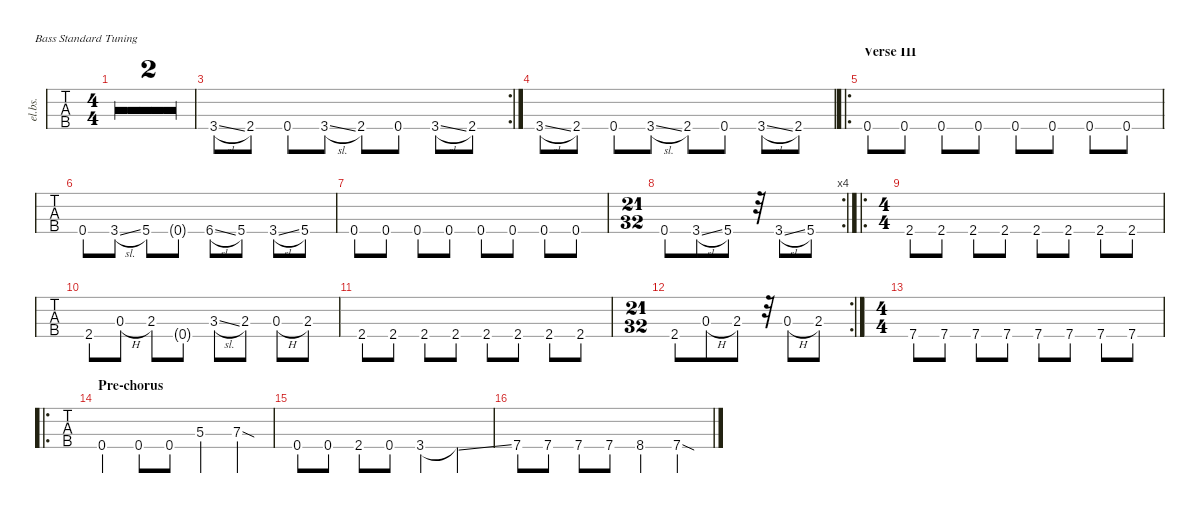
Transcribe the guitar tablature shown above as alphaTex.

\defaultSystemsLayout 4
\hideDynamics
\bracketExtendMode nobrackets
\track ("Bass" "el.bs.") {defaultSystemsLayout 4 multiBarRest instrument electricbassfinger}
\staff {tabs}
\tuning (G2 D2 A1 E1)
\ts (4 4)
\tempo 212
\clef f4
\ks c
r.1{dy f} |
r.1 |
\rc 2
3.4{sl}.8{dy mf} 2.4{acc #}.8 0.4.8 3.4{sl}.8 2.4{acc #}.8 0.4.8 3.4{sl}.8 2.4{acc #}.8 |
3.4{sl}.8 2.4{acc #}.8 0.4.8 3.4{sl}.8 2.4{acc #}.8 0.4.8 3.4{sl}.8 2.4{acc #}.8 |
\ro
\section ("" "Verse III")
0.4.8{dy f} 0.4.8 0.4.8 0.4.8 0.4.8 0.4.8 0.4.8 0.4.8 |
0.4.8 3.4{sl}.8 5.4.8 0.4{g}.8 6.4{sl acc #}.8 5.4.8 3.4{sl}.8 5.4.8 |
0.4.8 0.4.8 0.4.8 0.4.8 0.4.8 0.4.8 0.4.8 0.4.8 |
\rc 4
\ts (21 32)
\beaming (8 3 2)
0.4.8 3.4{sl}.8 5.4.8 r.32 3.4{sl}.8 5.4.8 |
\ro
\ts (4 4)
\beaming (8 2 2 2 2)
2.4{acc #}.8 2.4{acc #}.8 2.4{acc #}.8 2.4{acc #}.8 2.4{acc #}.8 2.4{acc #}.8 2.4{acc #}.8 2.4{acc #}.8 |
2.4{acc #}.8 0.3{h}.8 2.3.8 0.4{g}.8 3.3{sl}.8 2.3.8 0.3{h}.8 2.3.8 |
2.4{acc #}.8 2.4{acc #}.8 2.4{acc #}.8 2.4{acc #}.8 2.4{acc #}.8 2.4{acc #}.8 2.4{acc #}.8 2.4{acc #}.8 |
\rc 2
\ts (21 32)
\beaming (8 3 2)
2.4{acc #}.8 0.3{h}.8 2.3.8 r.32 0.3{h}.8 2.3.8 |
\ts (4 4)
\beaming (8 2 2 2 2)
7.4.8 7.4.8 7.4.8 7.4.8 7.4.8 7.4.8 7.4.8 7.4.8 |
\ro
\section ("" "Pre-chorus")
0.4{ac}.4 0.4.8 0.4.8 5.3{ac}.4 7.3{sod ac}.4 |
0.4.8 0.4.8 2.4{acc #}.8 0.4.8 3.4.4 3.4{ss t}.4 |
7.4.8 7.4.8 7.4.8 7.4.8 8.4{ac}.4 7.4{sod}.4
